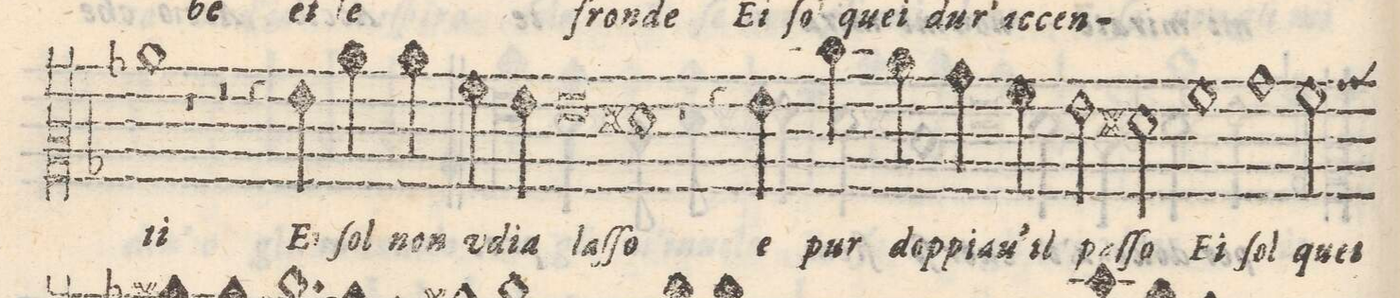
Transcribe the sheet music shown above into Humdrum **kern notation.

**kern	**text
*I"ALTO	*
*clefC2	*
*k[b-]	*
*met(C)	*
*M2/1	*
1cc	-ti
1r	.
=26-	=26-
2r	.
4r	.
4g\	Ei
4cc\	ſol
4cc\	non
4a\	v-
4g\	-dia
=27-	=27-
0g	laſ-
=28-	=28-
1f#X	-ſo
1r	.
=29-	=29-
4r	.
4g\	e
4dd\	pur
4cc\	dop-
4b-y\	-pia-
4a\	-u'il
2g\	paſ-
=30-	=30-
2f#X\	-ſo
1a	Ei
1b-\	ſol
=31-	=31-
2a\	ques
*custos:b	*
*-	*-
